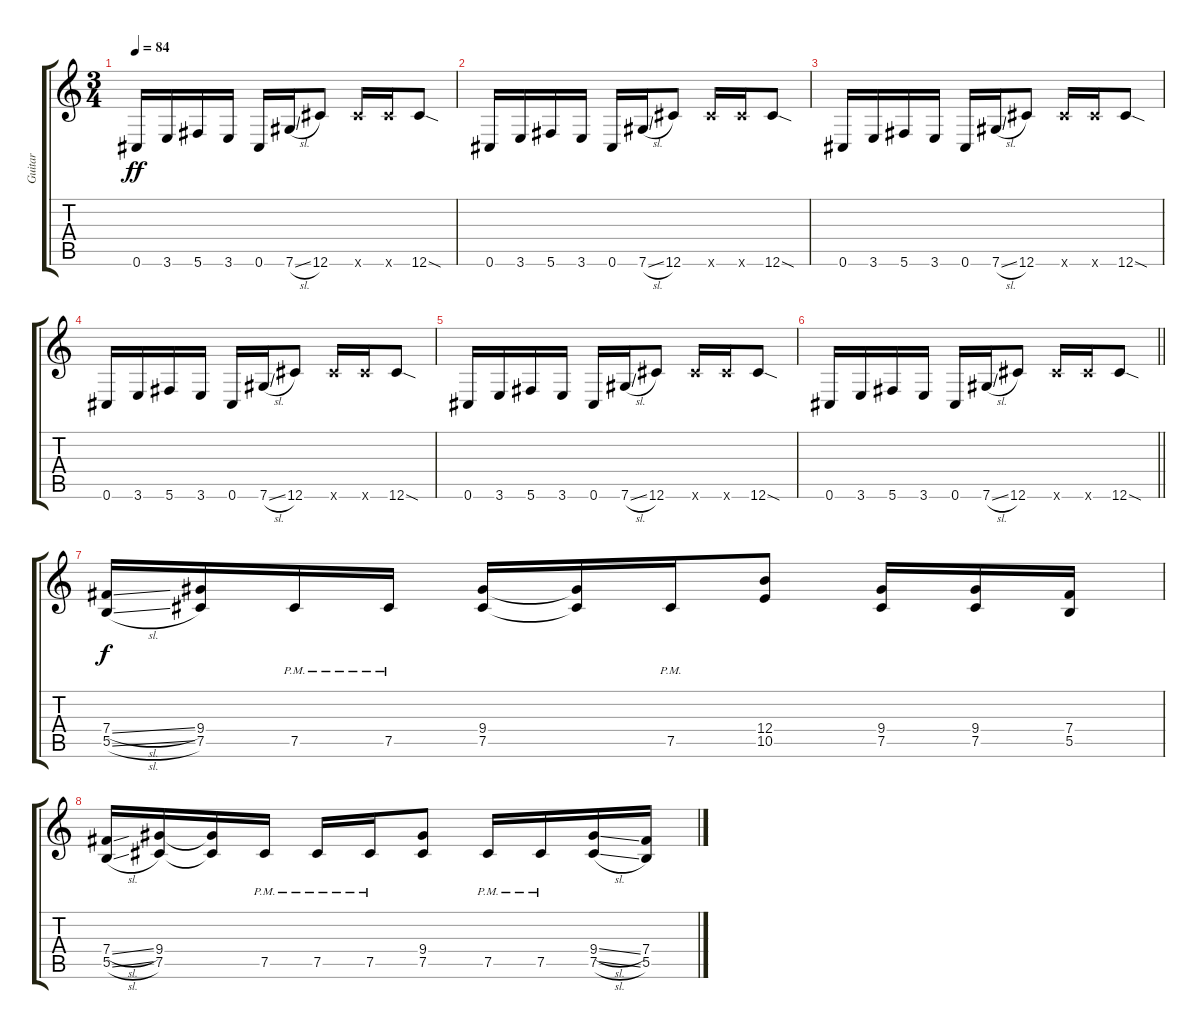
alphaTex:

\track ("Guitar" "Guitar") {instrument electricguitarclean}
\staff {score tabs}
\tuning (Db4 Ab3 E3 B2 Gb2 Db2) {hide}
\ts (3 4)
\tempo 84
\clef g2
\ks c
0.6.16{dy ff} 3.6.16 5.6.16 3.6.16 0.6.16 7.6{sl}.16 12.6.8 12.6{x}.16 12.6{x}.16 12.6{sod}.8 |
0.6.16 3.6.16 5.6.16 3.6.16 0.6.16 7.6{sl}.16 12.6.8 12.6{x}.16 12.6{x}.16 12.6{sod}.8 |
0.6.16 3.6.16 5.6.16 3.6.16 0.6.16 7.6{sl}.16 12.6.8 12.6{x}.16 12.6{x}.16 12.6{sod}.8 |
0.6.16 3.6.16 5.6.16 3.6.16 0.6.16 7.6{sl}.16 12.6.8 12.6{x}.16 12.6{x}.16 12.6{sod}.8 |
0.6.16 3.6.16 5.6.16 3.6.16 0.6.16 7.6{sl}.16 12.6.8 12.6{x}.16 12.6{x}.16 12.6{sod}.8 |
\barLineRight lightlight
0.6.16 3.6.16 5.6.16 3.6.16 0.6.16 7.6{sl}.16 12.6.8 12.6{x}.16 12.6{x}.16 12.6{sod}.8 |
\section ("" "")
(7.4{sl} 5.5{sl}).16{dy f} (9.4 7.5).16 7.5{pm}.16 7.5{pm}.16 (9.4 7.5).16 (9.4{t} 7.5{t}).16 7.5{pm}.16 (12.4 10.5).8 (9.4 7.5).16 (9.4 7.5).16 (7.4 5.5).16 |
(7.4{sl} 5.5{sl}).16 (9.4 7.5).16 (9.4{t} 7.5{t}).16 7.5{pm}.16 7.5{pm}.16 7.5{pm}.16 (9.4 7.5).8 7.5{pm}.16 7.5{pm}.16 (9.4{sl} 7.5{sl}).16 (7.4 5.5).16
